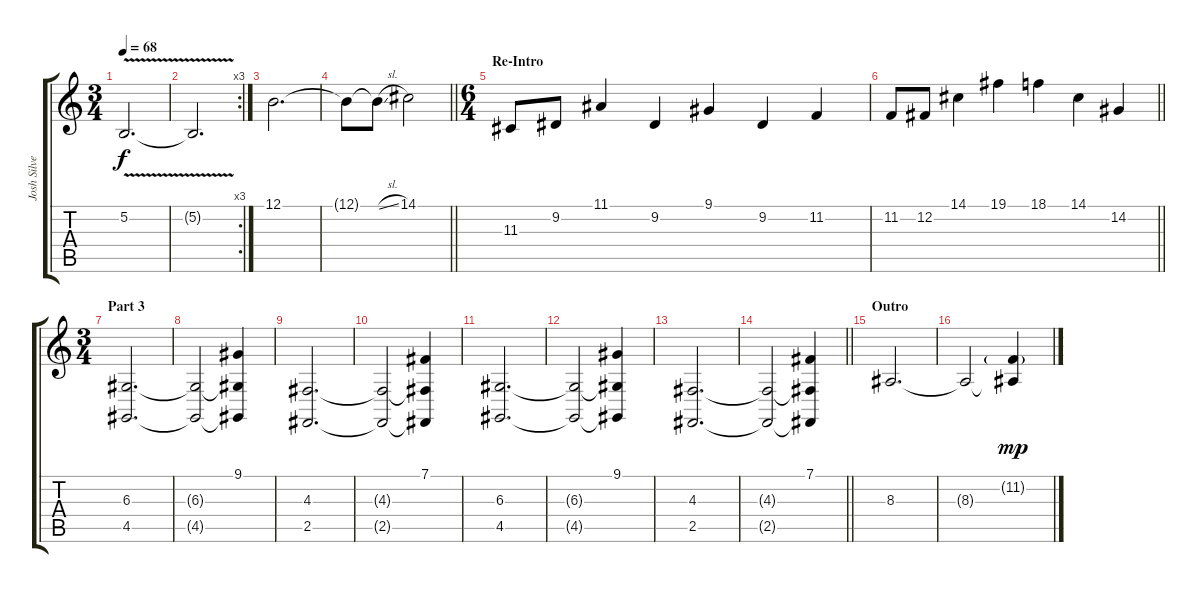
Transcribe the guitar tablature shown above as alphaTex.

\track ("Josh Silver" "Josh Silve") {instrument fx4atmosphere}
\staff {score tabs}
\tuning (B3 Gb3 D3 A2 E2 B1) {hide}
\ts (3 4)
\tempo 68
\clef g2
\ks c
5.2{v}.2{d dy f} |
\rc 3
5.2{t}.2{d} |
12.1.2{d} |
\barLineRight lightlight
12.1{t}.8 12.1{sl t}.8 14.1.2 |
\ts (6 4)
\section ("" "Re-Intro")
11.3.8{volume 16 instrument fx4atmosphere} 9.2.8 11.1.4 9.2.4 9.1.4 9.2.4 11.2.4 |
\barLineRight lightlight
11.2.8 12.2.8 14.1.4 19.1.4 18.1.4 14.1.4 14.2.4 |
\ts (3 4)
\section ("" "Part 3")
(6.3 4.5).2{d volume 13 instrument pad7halo} |
(6.3{t} 4.5{t}).2 (9.1 6.3{t} 4.5{t}).4 |
(4.3 2.5).2{d} |
(4.3{t} 2.5{t}).2 (7.1 4.3{t} 2.5{t}).4 |
(6.3 4.5).2{d} |
(6.3{t} 4.5{t}).2 (9.1 6.3{t} 4.5{t}).4 |
(4.3 2.5).2{d} |
\barLineRight lightlight
(4.3{t} 2.5{t}).2 (7.1 4.3{t} 2.5{t}).4 |
\section ("" "Outro")
8.3.2{d} |
8.3{t}.2 (11.2{g} 8.3{t}).4{dy mp}
